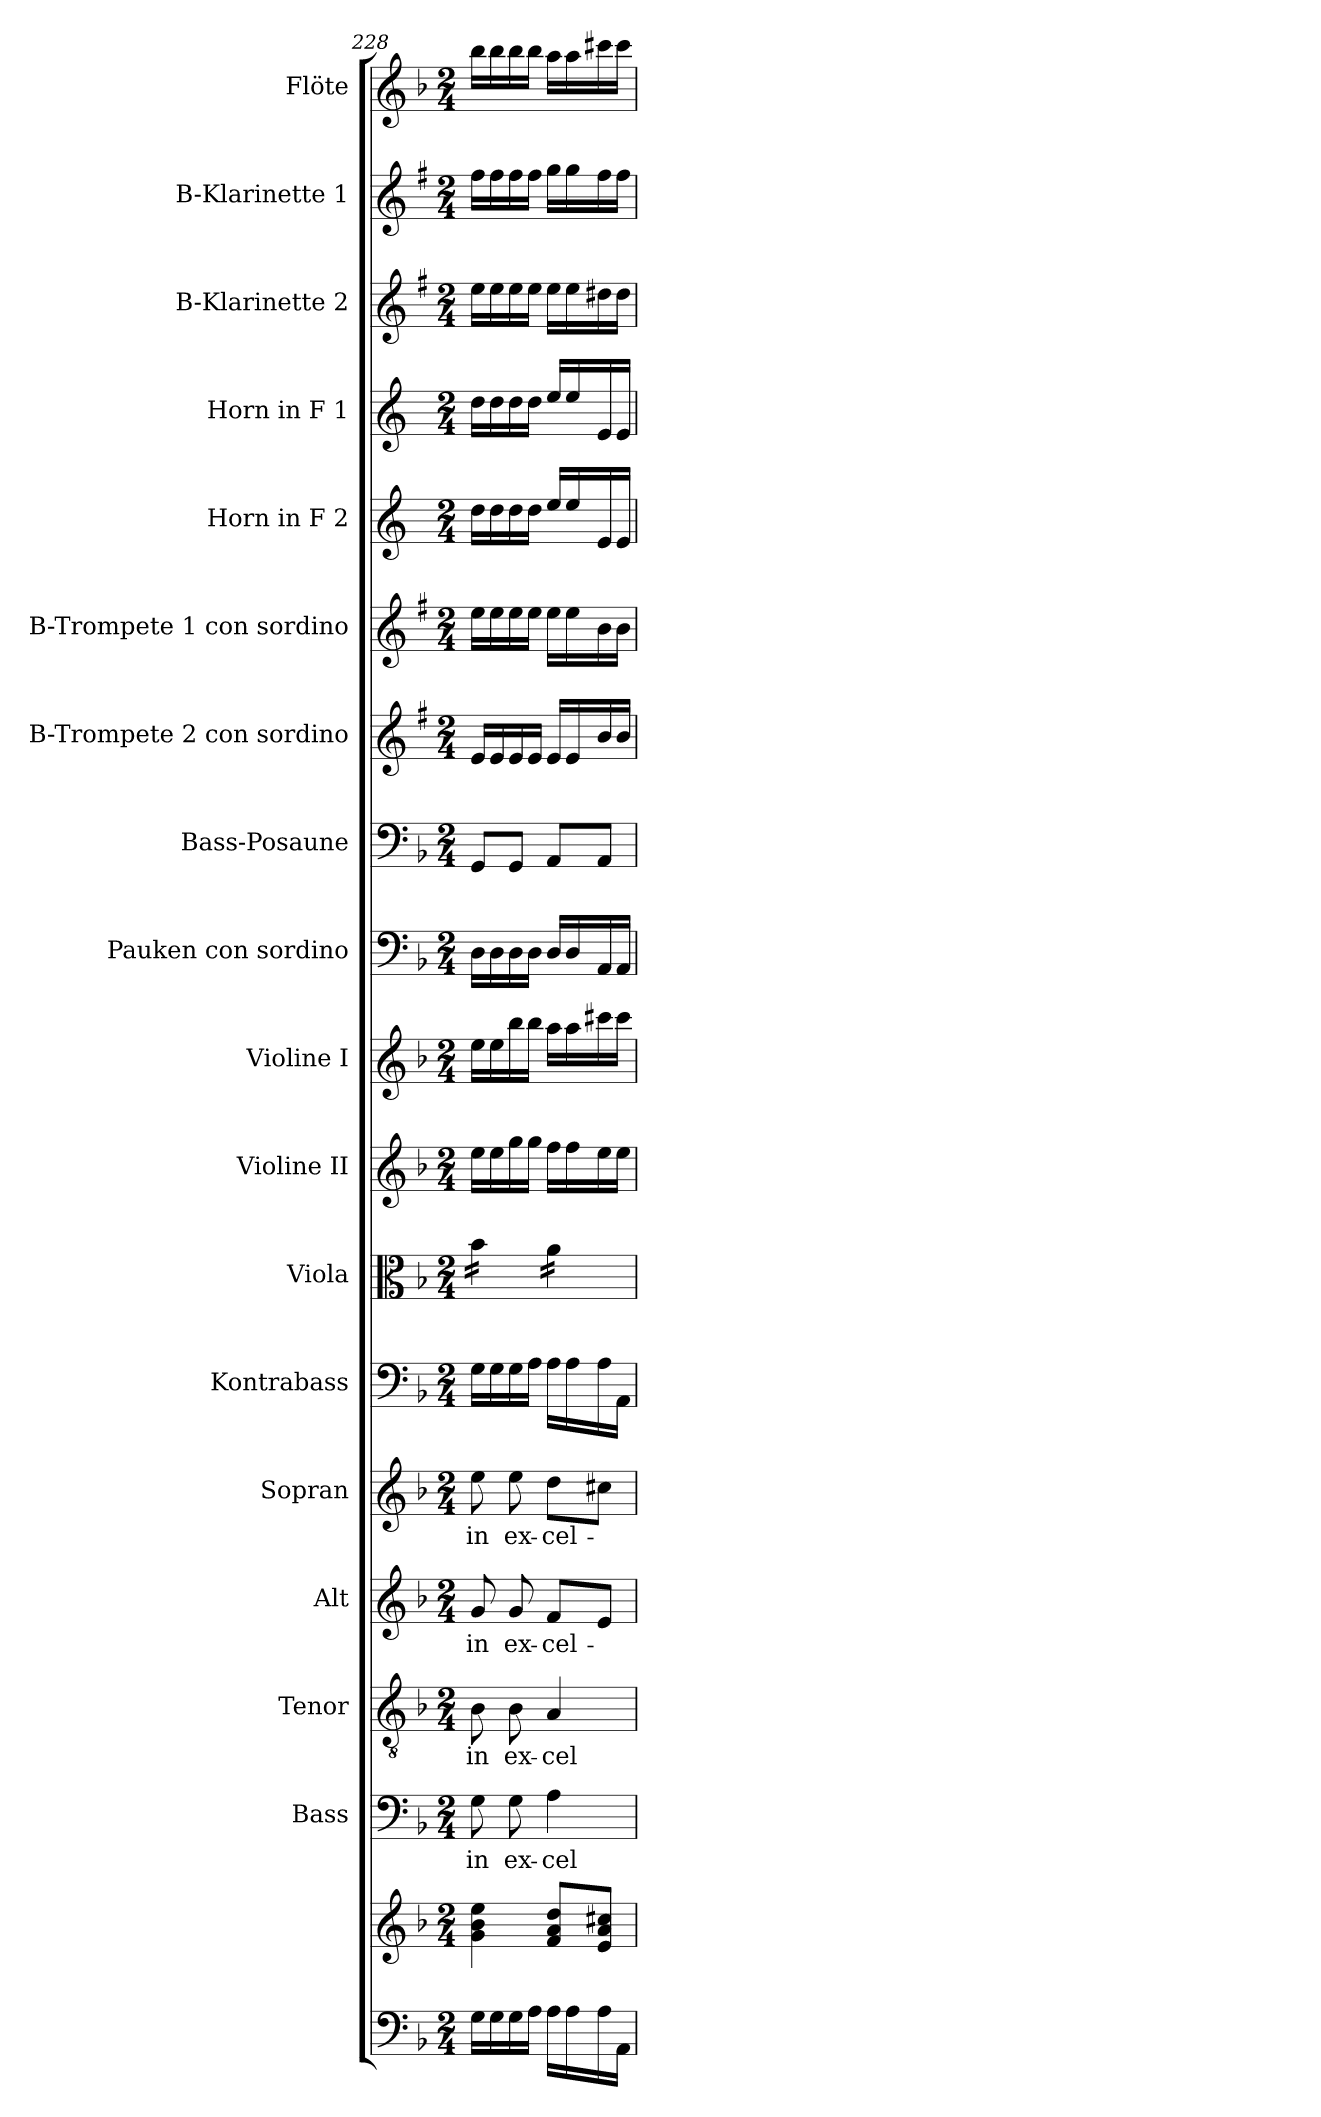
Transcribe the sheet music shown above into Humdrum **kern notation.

**kern	**kern	**kern	**text	**kern	**text	**kern	**text	**kern	**text	**kern	**kern	**kern	**kern	**kern	**kern	**kern	**kern	**kern	**kern	**kern	**kern	**kern
*part18	*part18	*part17	*part17	*part16	*part16	*part15	*part15	*part14	*part14	*part13	*part12	*part11	*part10	*part9	*part8	*part7	*part6	*part5	*part4	*part3	*part2	*part1
*staff19	*staff18	*staff17	*staff17	*staff16	*staff16	*staff15	*staff15	*staff14	*staff14	*staff13	*staff12	*staff11	*staff10	*staff9	*staff8	*staff7	*staff6	*staff5	*staff4	*staff3	*staff2	*staff1
*	*	*I"Bass	*	*I"Tenor	*	*I"Alt	*	*I"Sopran	*	*I"Kontrabass	*I"Viola	*I"Violine II	*I"Violine I	*I"Pauken con sordino	*I"Bass-Posaune	*I"B-Trompete 2 con sordino	*I"B-Trompete 1 con sordino	*I"Horn in F 2	*I"Horn in F 1	*I"B-Klarinette 2	*I"B-Klarinette 1	*I"Flöte
*	*	*I'B.	*	*I'T.	*	*I'A.	*	*I'S.	*	*I'Kb.	*I'Vla.	*I'Vl. II	*I'Vl. I	*I'Pk.	*I'B. Pos.	*I'B Trp. 2	*I'B Trp. 1	*	*	*I'B Kl. 2	*I'B Kl. 1	*I'Fl.
*clefF4	*clefG2	*clefF4	*	*clefGv2	*	*clefG2	*	*clefG2	*	*clefF4	*clefC3	*clefG2	*clefG2	*clefF4	*clefF4	*clefG2	*clefG2	*clefG2	*clefG2	*clefG2	*clefG2	*clefG2
*	*	*	*	*	*	*	*	*	*	*ITrd7c12	*	*	*	*	*	*ITrd1c2	*ITrd1c2	*ITrd4c7	*ITrd4c7	*ITrd1c2	*ITrd1c2	*
*k[b-]	*k[b-]	*k[b-]	*	*k[b-]	*	*k[b-]	*	*k[b-]	*	*k[b-]	*k[b-]	*k[b-]	*k[b-]	*k[b-]	*k[b-]	*k[b-]	*k[b-]	*k[b-]	*k[b-]	*k[b-]	*k[b-]	*k[b-]
*F:	*F:	*F:	*	*F:	*	*F:	*	*F:	*	*F:	*F:	*F:	*F:	*F:	*F:	*F:	*F:	*F:	*F:	*F:	*F:	*F:
*M2/4	*M2/4	*M2/4	*	*M2/4	*	*M2/4	*	*M2/4	*	*M2/4	*M2/4	*M2/4	*M2/4	*M2/4	*M2/4	*M2/4	*M2/4	*M2/4	*M2/4	*M2/4	*M2/4	*M2/4
=228	=228	=228	=228	=228	=228	=228	=228	=228	=228	=228	=228	=228	=228	=228	=228	=228	=228	=228	=228	=228	=228	=228
!	!	!	!LO:LY:b	!	!LO:LY:b	!	!LO:LY:b	!	!LO:LY:b	!	!	!	!	!	!	!	!	!	!	!	!	!
*	*	*	*	*	*	*	*	*	*	*	*tremolo	*	*	*	*	*	*	*	*	*	*	*
16G\LL	4g\ 4b-\ 4ee\	8G\	in	8B-\	in	8g/	in	8ee\	in	16GG\LL	16b-\LL	16ee\LL	16ee\LL	16D\LL	8GG/L	16d/LL	16dd\LL	16g\LL	16g\LL	16dd\LL	16ee\LL	16bb-\LL
16G\	.	.	.	.	.	.	.	.	.	16GG\	16b-\	16ee\	16ee\	16D\	.	16d/	16dd\	16g\	16g\	16dd\	16ee\	16bb-\
!	!	!	!LO:LY:b	!	!LO:LY:b	!	!LO:LY:b	!	!LO:LY:b	!	!	!	!	!	!	!	!	!	!	!	!	!
16G\	.	8G\	ex-	8B-\	ex-	8g/	ex-	8ee\	ex-	16GG\	16b-\	16gg\	16bb-\	16D\	8GG/J	16d/	16dd\	16g\	16g\	16dd\	16ee\	16bb-\
16A\JJ	.	.	.	.	.	.	.	.	.	16AA\JJ	16b-\JJ	16gg\JJ	16bb-\JJ	16D\JJ	.	16d/JJ	16dd\JJ	16g\JJ	16g\JJ	16dd\JJ	16ee\JJ	16bb-\JJ
!	!	!	!LO:LY:b	!	!LO:LY:b	!	!LO:LY:b	!	!LO:LY:b	!	!	!	!	!	!	!	!	!	!	!	!	!
16A\LL	8f/ 8a/ 8dd/L	4A\	-cel-	4A/	-cel-	8f/L	-cel-	8dd\L	-cel-	16AA\LL	16a\LL	16ff\LL	16aa\LL	16D/LL	8AA/L	16d/LL	16dd\LL	16a/LL	16a/LL	16dd\LL	16ff\LL	16aa\LL
16A\	.	.	.	.	.	.	.	.	.	16AA\	16a\	16ff\	16aa\	16D/	.	16d/	16dd\	16a/	16a/	16dd\	16ff\	16aa\
16A\	8e/ 8a/ 8cc#X/J	.	.	.	.	8e/J	.	8cc#X\J	.	16AA\	16a\	16ee\	16ccc#X\	16AA/	8AA/J	16a/	16a\	16A/	16A/	16cc#X\	16ee\	16ccc#X\
16AA\JJ	.	.	.	.	.	.	.	.	.	16AAA\JJ	16a\JJ	16ee\JJ	16ccc#\JJ	16AA/JJ	.	16a/JJ	16a\JJ	16A/JJ	16A/JJ	16cc#\JJ	16ee\JJ	16ccc#\JJ
*	*	*	*	*	*	*	*	*	*	*	*Xtremolo	*	*	*	*	*	*	*	*	*	*	*
=	=	=	=	=	=	=	=	=	=	=	=	=	=	=	=	=	=	=	=	=	=	=
*-	*-	*-	*-	*-	*-	*-	*-	*-	*-	*-	*-	*-	*-	*-	*-	*-	*-	*-	*-	*-	*-	*-
